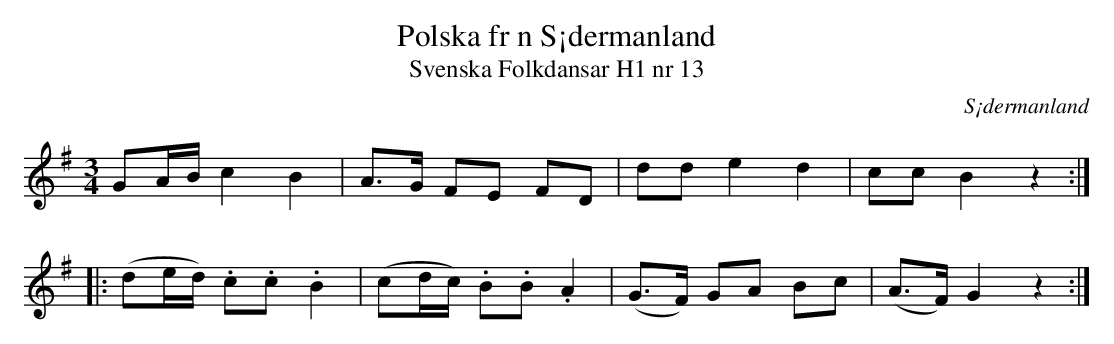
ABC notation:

X:1
T:Polska fr n S¡dermanland
T:Svenska Folkdansar H1 nr 13
O:S¡dermanland
M:3/4
L:1/16
K:G
G2AB c4 B4 | A2>G2 F2E2 F2D2 | d2d2 e4 d4 | c2c2 B4z4 ::
(d2ed) .c2.c2 .B4 | (c2dc) .B2.B2 .A4 | (G2>F2) G2A2 B2c2 | (A2>F2) G4z4 :|
